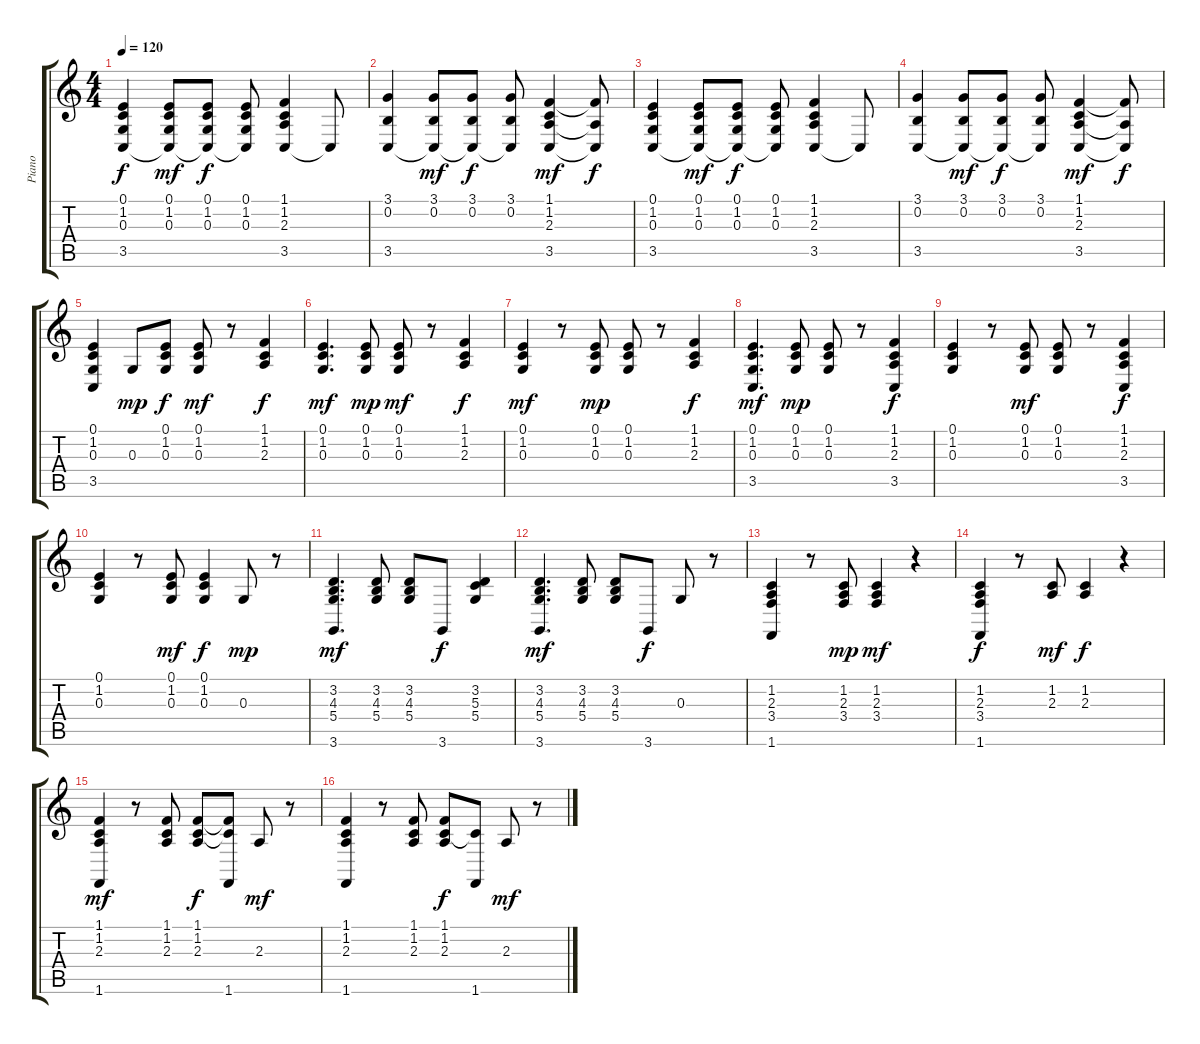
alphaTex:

\track ("Piano" "Piano") {instrument brightacousticpiano}
\staff {score tabs}
\tuning (E4 B3 G3 D3 A2 E2) {hide}
\ts (4 4)
\tempo 120
\clef g2
\ks c
(0.1 1.2 0.3 3.5).4{dy f instrument brightacousticpiano} (0.1 1.2 0.3 3.5{t}).8{dy mf} (0.1 1.2 0.3 3.5{t}).8{dy f} (0.1 1.2 0.3 3.5{t}).8 (1.1 1.2 2.3 3.5).4 3.5{t}.8 |
(3.1 0.2 3.5).4 (3.1 0.2 3.5{t}).8{dy mf} (3.1 0.2 3.5{t}).8{dy f} (3.1 0.2 3.5{t}).8 (1.1 1.2 2.3 3.5).4{dy mf} (1.1{t} 2.3{t} 3.5{t}).8{dy f} |
(0.1 1.2 0.3 3.5).4 (0.1 1.2 0.3 3.5{t}).8{dy mf} (0.1 1.2 0.3 3.5{t}).8{dy f} (0.1 1.2 0.3 3.5{t}).8 (1.1 1.2 2.3 3.5).4 3.5{t}.8 |
(3.1 0.2 3.5).4 (3.1 0.2 3.5{t}).8{dy mf} (3.1 0.2 3.5{t}).8{dy f} (3.1 0.2 3.5{t}).8 (1.1 1.2 2.3 3.5).4{dy mf} (1.1{t} 2.3{t} 3.5{t}).8{dy f} |
(0.1 1.2 0.3 3.5).4 0.3.8{dy mp} (0.1 1.2 0.3).8{dy f} (0.1 1.2 0.3).8{dy mf} r.8 (1.1 1.2 2.3).4{dy f} |
(0.1 1.2 0.3).4{d dy mf} (0.1 1.2 0.3).8{dy mp} (0.1 1.2 0.3).8{dy mf} r.8 (1.1 1.2 2.3).4{dy f} |
(0.1 1.2 0.3).4{dy mf} r.8 (0.1 1.2 0.3).8{dy mp} (0.1 1.2 0.3).8 r.8 (1.1 1.2 2.3).4{dy f} |
(0.1 1.2 0.3 3.5).4{d dy mf} (0.1 1.2 0.3).8{dy mp} (0.1 1.2 0.3).8 r.8 (1.1 1.2 2.3 3.5).4{dy f} |
(0.1 1.2 0.3).4 r.8 (0.1 1.2 0.3).8{dy mf} (0.1 1.2 0.3).8 r.8 (1.1 1.2 2.3 3.5).4{dy f} |
(0.1 1.2 0.3).4 r.8 (0.1 1.2 0.3).8{dy mf} (0.1 1.2 0.3).4{dy f} 0.3.8{dy mp} r.8 |
(3.2 4.3 5.4 3.6).4{d dy mf} (3.2 4.3 5.4).8 (3.2 4.3 5.4).8 3.6.8{dy f} (3.2 5.3 5.4).4 |
(3.2 4.3 5.4 3.6).4{d dy mf} (3.2 4.3 5.4).8 (3.2 4.3 5.4).8 3.6.8{dy f} 0.3.8 r.8 |
(1.2 2.3 3.4 1.6).4 r.8 (1.2 2.3 3.4).8{dy mp} (1.2 2.3 3.4).4{dy mf} r.4 |
(1.2 2.3 3.4 1.6).4{dy f} r.8 (1.2 2.3).8{dy mf} (1.2 2.3).4{dy f} r.4 |
(1.1 1.2 2.3 1.6).4{dy mf} r.8 (1.1 1.2 2.3).8 (1.1 1.2 2.3).8{dy f} (1.1{t} 1.2{t} 1.6).8 2.3.8{dy mf} r.8 |
(1.1 1.2 2.3 1.6).4 r.8 (1.1 1.2 2.3).8 (1.1 1.2 2.3).8{dy f} (1.2{t} 1.6).8 2.3.8{dy mf} r.8
